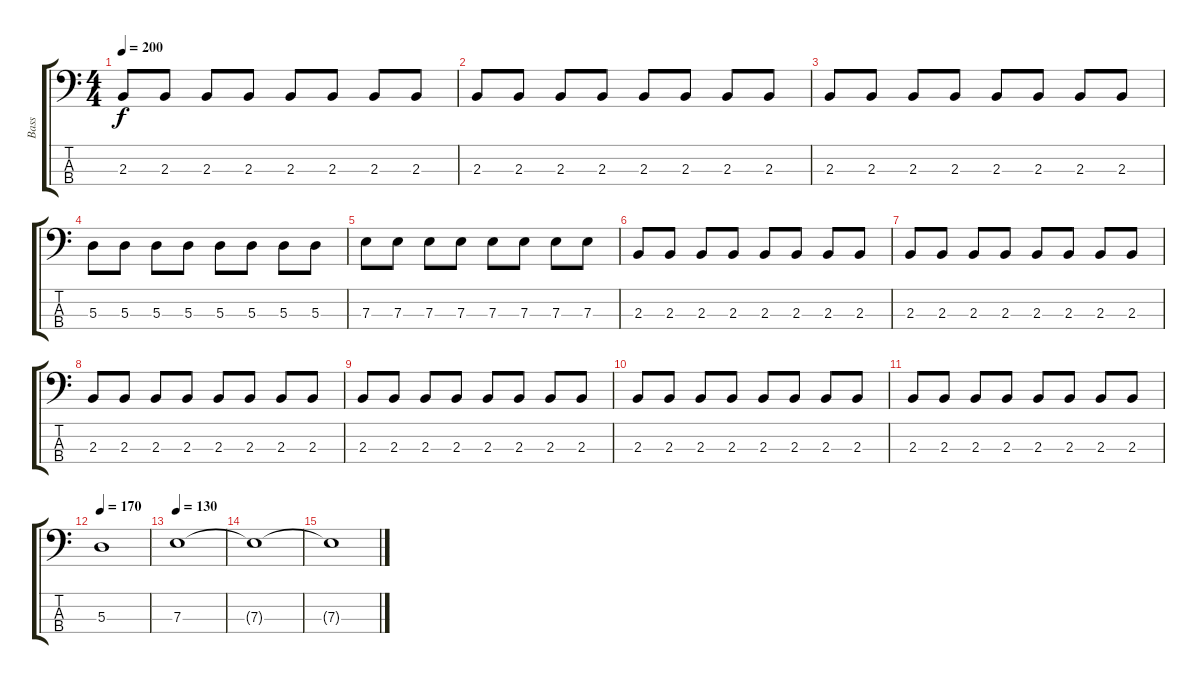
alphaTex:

\track ("Bass" "Bass") {instrument electricbassfinger}
\staff {score tabs}
\tuning (G2 D2 A1 E1) {hide}
\ts (4 4)
\tempo 200
\clef f4
\ks c
2.3.8{dy f} 2.3.8 2.3.8 2.3.8 2.3.8 2.3.8 2.3.8 2.3.8 |
2.3.8 2.3.8 2.3.8 2.3.8 2.3.8 2.3.8 2.3.8 2.3.8 |
2.3.8 2.3.8 2.3.8 2.3.8 2.3.8 2.3.8 2.3.8 2.3.8 |
5.3.8 5.3.8 5.3.8 5.3.8 5.3.8 5.3.8 5.3.8 5.3.8 |
7.3.8 7.3.8 7.3.8 7.3.8 7.3.8 7.3.8 7.3.8 7.3.8 |
2.3.8 2.3.8 2.3.8 2.3.8 2.3.8 2.3.8 2.3.8 2.3.8 |
2.3.8 2.3.8 2.3.8 2.3.8 2.3.8 2.3.8 2.3.8 2.3.8 |
2.3.8 2.3.8 2.3.8 2.3.8 2.3.8 2.3.8 2.3.8 2.3.8 |
2.3.8 2.3.8 2.3.8 2.3.8 2.3.8 2.3.8 2.3.8 2.3.8 |
2.3.8 2.3.8 2.3.8 2.3.8 2.3.8 2.3.8 2.3.8 2.3.8 |
2.3.8 2.3.8 2.3.8 2.3.8 2.3.8 2.3.8 2.3.8 2.3.8 |
\tempo 170
5.3.1 |
\tempo 130
7.3.1 |
7.3{t}.1 |
7.3{t}.1
